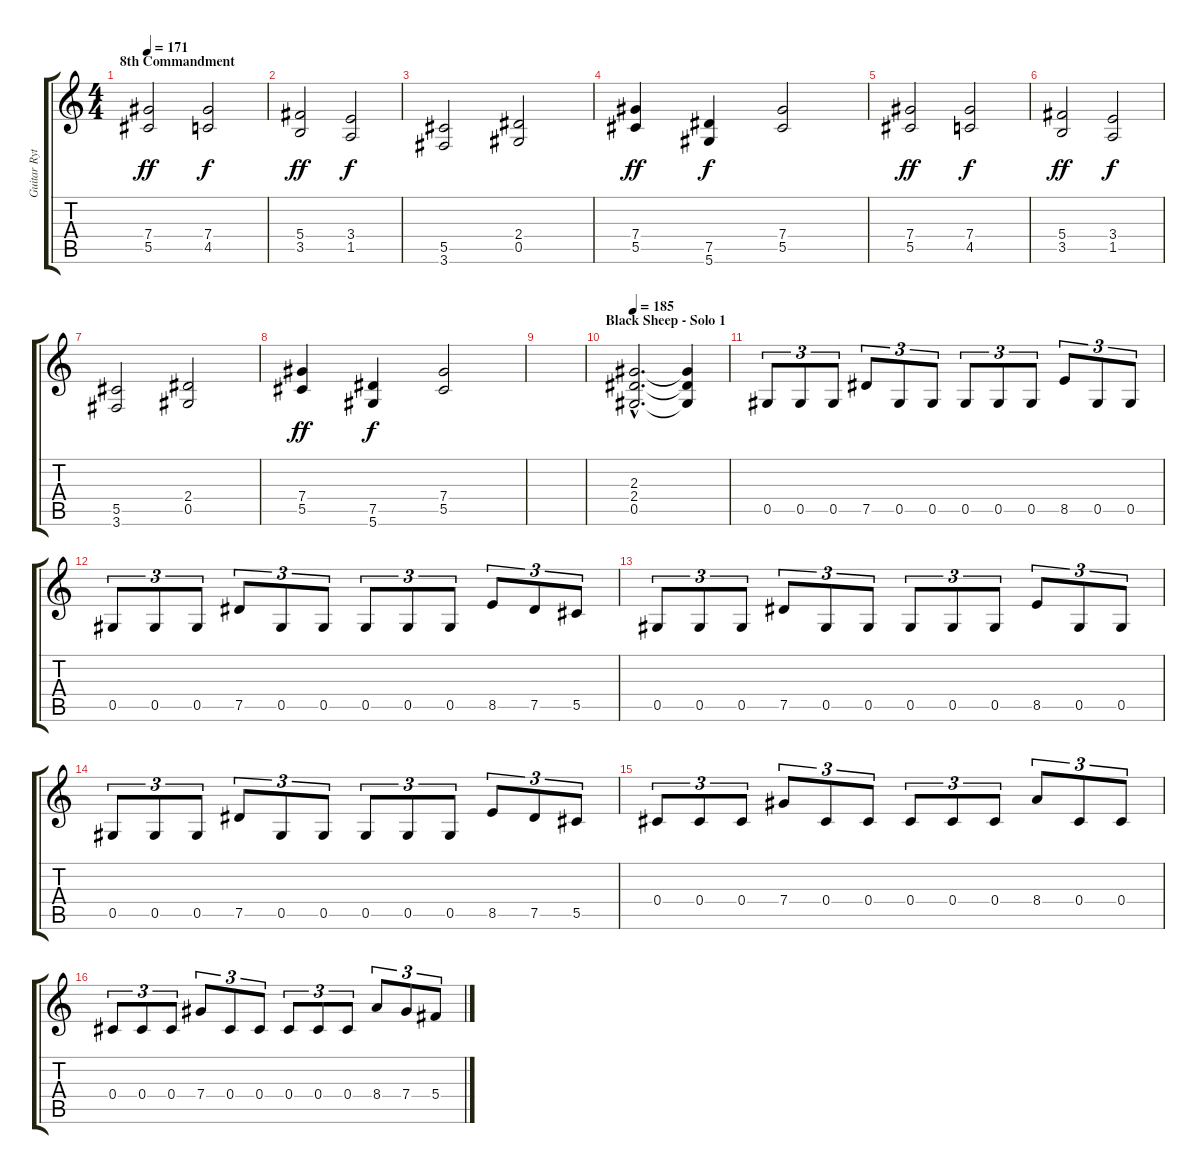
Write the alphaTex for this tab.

\track ("Guitar Rythme" "Guitar Ryt") {instrument distortionguitar}
\staff {score tabs}
\tuning (Eb4 Bb3 Gb3 Db3 Ab2 Eb2) {hide}
\ts (4 4)
\section ("" "8th Commandment")
\tempo 171
\tempo 175
\tempo 171
\clef g2
\ks c
(7.4 5.5).2{dy ff instrument distortionguitar} (7.4 4.5).2{dy f} |
(5.4 3.5).2{dy ff} (3.4 1.5).2{dy f} |
(5.5 3.6).2 (2.4 0.5).2 |
(7.4 5.5).4{dy ff} (7.5 5.6).4{dy f} (7.4 5.5).2 |
(7.4 5.5).2{dy ff} (7.4 4.5).2{dy f} |
(5.4 3.5).2{dy ff} (3.4 1.5).2{dy f} |
(5.5 3.6).2 (2.4 0.5).2 |
(7.4 5.5).4{dy ff} (7.5 5.6).4{dy f} (7.4 5.5).2 |
|
\section ("" "Black Sheep - Solo 1")
\tempo 185
(2.3{hac} 2.4{hac} 0.5{hac}).2{d} (2.3{t} 2.4{t} 0.5{t}).4 |
0.5.8{tu (3 2)} 0.5.8{tu (3 2)} 0.5.8{tu (3 2)} 7.5.8{tu (3 2)} 0.5.8{tu (3 2)} 0.5.8{tu (3 2)} 0.5.8{tu (3 2)} 0.5.8{tu (3 2)} 0.5.8{tu (3 2)} 8.5.8{tu (3 2)} 0.5.8{tu (3 2)} 0.5.8{tu (3 2)} |
0.5.8{tu (3 2)} 0.5.8{tu (3 2)} 0.5.8{tu (3 2)} 7.5.8{tu (3 2)} 0.5.8{tu (3 2)} 0.5.8{tu (3 2)} 0.5.8{tu (3 2)} 0.5.8{tu (3 2)} 0.5.8{tu (3 2)} 8.5.8{tu (3 2)} 7.5.8{tu (3 2)} 5.5.8{tu (3 2)} |
0.5.8{tu (3 2)} 0.5.8{tu (3 2)} 0.5.8{tu (3 2)} 7.5.8{tu (3 2)} 0.5.8{tu (3 2)} 0.5.8{tu (3 2)} 0.5.8{tu (3 2)} 0.5.8{tu (3 2)} 0.5.8{tu (3 2)} 8.5.8{tu (3 2)} 0.5.8{tu (3 2)} 0.5.8{tu (3 2)} |
0.5.8{tu (3 2)} 0.5.8{tu (3 2)} 0.5.8{tu (3 2)} 7.5.8{tu (3 2)} 0.5.8{tu (3 2)} 0.5.8{tu (3 2)} 0.5.8{tu (3 2)} 0.5.8{tu (3 2)} 0.5.8{tu (3 2)} 8.5.8{tu (3 2)} 7.5.8{tu (3 2)} 5.5.8{tu (3 2)} |
0.4.8{tu (3 2)} 0.4.8{tu (3 2)} 0.4.8{tu (3 2)} 7.4.8{tu (3 2)} 0.4.8{tu (3 2)} 0.4.8{tu (3 2)} 0.4.8{tu (3 2)} 0.4.8{tu (3 2)} 0.4.8{tu (3 2)} 8.4.8{tu (3 2)} 0.4.8{tu (3 2)} 0.4.8{tu (3 2)} |
0.4.8{tu (3 2)} 0.4.8{tu (3 2)} 0.4.8{tu (3 2)} 7.4.8{tu (3 2)} 0.4.8{tu (3 2)} 0.4.8{tu (3 2)} 0.4.8{tu (3 2)} 0.4.8{tu (3 2)} 0.4.8{tu (3 2)} 8.4.8{tu (3 2)} 7.4.8{tu (3 2)} 5.4.8{tu (3 2)}
